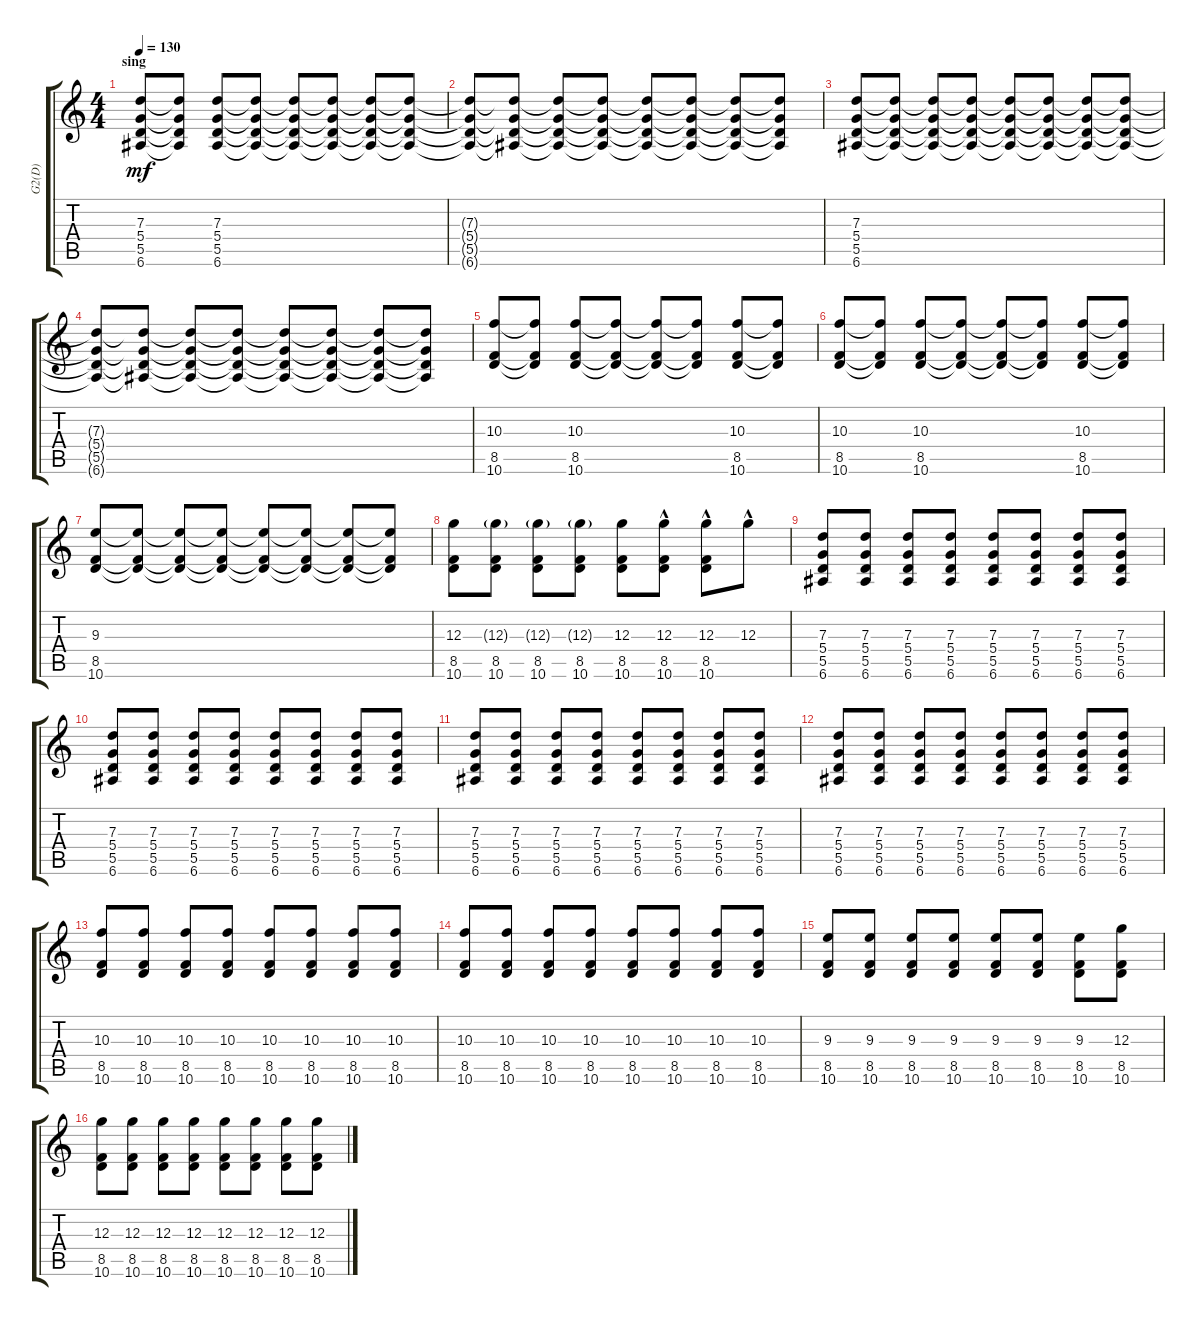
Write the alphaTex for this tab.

\track ("G2(D)" "G2(D)") {instrument overdrivenguitar}
\staff {score tabs}
\tuning (E4 B3 G3 D3 A2 E2) {hide}
\ts (4 4)
\section ("" "sing")
\tempo 130
\clef g2
\ks c
(7.3 5.4 5.5 6.6).8{dy mf} (7.3{t} 5.4{t} 5.5{t} 6.6{t}).8 (7.3 5.4 5.5 6.6).8 (7.3{t} 5.4{t} 5.5{t} 6.6{t}).8 (7.3{t} 5.4{t} 5.5{t} 6.6{t}).8 (7.3{t} 5.4{t} 5.5{t} 6.6{t}).8 (7.3{t} 5.4{t} 5.5{t} 6.6{t}).8 (7.3{t} 5.4{t} 5.5{t} 6.6{t}).8 |
(7.3{t} 5.4{t} 5.5{t} 6.6{t}).8 (7.3{t} 5.4{t} 5.5{t} 6.6{t}).8 (7.3{t} 5.4{t} 5.5{t} 6.6{t}).8 (7.3{t} 5.4{t} 5.5{t} 6.6{t}).8 (7.3{t} 5.4{t} 5.5{t} 6.6{t}).8 (7.3{t} 5.4{t} 5.5{t} 6.6{t}).8 (7.3{t} 5.4{t} 5.5{t} 6.6{t}).8 (7.3{t} 5.4{t} 5.5{t} 6.6{t}).8 |
(7.3 5.4 5.5 6.6).8 (7.3{t} 5.4{t} 5.5{t} 6.6{t}).8 (7.3{t} 5.4{t} 5.5{t} 6.6{t}).8 (7.3{t} 5.4{t} 5.5{t} 6.6{t}).8 (7.3{t} 5.4{t} 5.5{t} 6.6{t}).8 (7.3{t} 5.4{t} 5.5{t} 6.6{t}).8 (7.3{t} 5.4{t} 5.5{t} 6.6{t}).8 (7.3{t} 5.4{t} 5.5{t} 6.6{t}).8 |
(7.3{t} 5.4{t} 5.5{t} 6.6{t}).8 (7.3{t} 5.4{t} 5.5{t} 6.6{t}).8 (7.3{t} 5.4{t} 5.5{t} 6.6{t}).8 (7.3{t} 5.4{t} 5.5{t} 6.6{t}).8 (7.3{t} 5.4{t} 5.5{t} 6.6{t}).8 (7.3{t} 5.4{t} 5.5{t} 6.6{t}).8 (7.3{t} 5.4{t} 5.5{t} 6.6{t}).8 (7.3{t} 5.4{t} 5.5{t} 6.6{t}).8 |
(10.3 8.5 10.6).8 (10.3{t} 8.5{t} 10.6{t}).8 (10.3 8.5 10.6).8 (10.3{t} 8.5{t} 10.6{t}).8 (10.3{t} 8.5{t} 10.6{t}).8 (10.3{t} 8.5{t} 10.6{t}).8 (10.3 8.5 10.6).8 (10.3{t} 8.5{t} 10.6{t}).8 |
(10.3 8.5 10.6).8 (10.3{t} 8.5{t} 10.6{t}).8 (10.3 8.5 10.6).8 (10.3{t} 8.5{t} 10.6{t}).8 (10.3{t} 8.5{t} 10.6{t}).8 (10.3{t} 8.5{t} 10.6{t}).8 (10.3 8.5 10.6).8 (10.3{t} 8.5{t} 10.6{t}).8 |
(9.3 8.5 10.6).8 (9.3{t} 8.5{t} 10.6{t}).8 (9.3{t} 8.5{t} 10.6{t}).8 (9.3{t} 8.5{t} 10.6{t}).8 (9.3{t} 8.5{t} 10.6{t}).8 (9.3{t} 8.5{t} 10.6{t}).8 (9.3{t} 8.5{t} 10.6{t}).8 (9.3{t} 8.5{t} 10.6{t}).8 |
(12.3 8.5 10.6).8 (12.3{g} 8.5 10.6).8 (12.3{g} 8.5 10.6).8 (12.3{g} 8.5 10.6).8 (12.3 8.5 10.6).8 (12.3{hac} 8.5 10.6).8 (12.3{hac} 8.5 10.6).8 12.3{hac}.8 |
(7.3 5.4 5.5 6.6).8 (7.3 5.4 5.5 6.6).8 (7.3 5.4 5.5 6.6).8 (7.3 5.4 5.5 6.6).8 (7.3 5.4 5.5 6.6).8 (7.3 5.4 5.5 6.6).8 (7.3 5.4 5.5 6.6).8 (7.3 5.4 5.5 6.6).8 |
(7.3 5.4 5.5 6.6).8 (7.3 5.4 5.5 6.6).8 (7.3 5.4 5.5 6.6).8 (7.3 5.4 5.5 6.6).8 (7.3 5.4 5.5 6.6).8 (7.3 5.4 5.5 6.6).8 (7.3 5.4 5.5 6.6).8 (7.3 5.4 5.5 6.6).8 |
(7.3 5.4 5.5 6.6).8 (7.3 5.4 5.5 6.6).8 (7.3 5.4 5.5 6.6).8 (7.3 5.4 5.5 6.6).8 (7.3 5.4 5.5 6.6).8 (7.3 5.4 5.5 6.6).8 (7.3 5.4 5.5 6.6).8 (7.3 5.4 5.5 6.6).8 |
(7.3 5.4 5.5 6.6).8 (7.3 5.4 5.5 6.6).8 (7.3 5.4 5.5 6.6).8 (7.3 5.4 5.5 6.6).8 (7.3 5.4 5.5 6.6).8 (7.3 5.4 5.5 6.6).8 (7.3 5.4 5.5 6.6).8 (7.3 5.4 5.5 6.6).8 |
(10.3 8.5 10.6).8 (10.3 8.5 10.6).8 (10.3 8.5 10.6).8 (10.3 8.5 10.6).8 (10.3 8.5 10.6).8 (10.3 8.5 10.6).8 (10.3 8.5 10.6).8 (10.3 8.5 10.6).8 |
(10.3 8.5 10.6).8 (10.3 8.5 10.6).8 (10.3 8.5 10.6).8 (10.3 8.5 10.6).8 (10.3 8.5 10.6).8 (10.3 8.5 10.6).8 (10.3 8.5 10.6).8 (10.3 8.5 10.6).8 |
(9.3 8.5 10.6).8 (9.3 8.5 10.6).8 (9.3 8.5 10.6).8 (9.3 8.5 10.6).8 (9.3 8.5 10.6).8 (9.3 8.5 10.6).8 (9.3 8.5 10.6).8 (12.3 8.5 10.6).8 |
(12.3 8.5 10.6).8 (12.3 8.5 10.6).8 (12.3 8.5 10.6).8 (12.3 8.5 10.6).8 (12.3 8.5 10.6).8 (12.3 8.5 10.6).8 (12.3 8.5 10.6).8 (12.3 8.5 10.6).8
